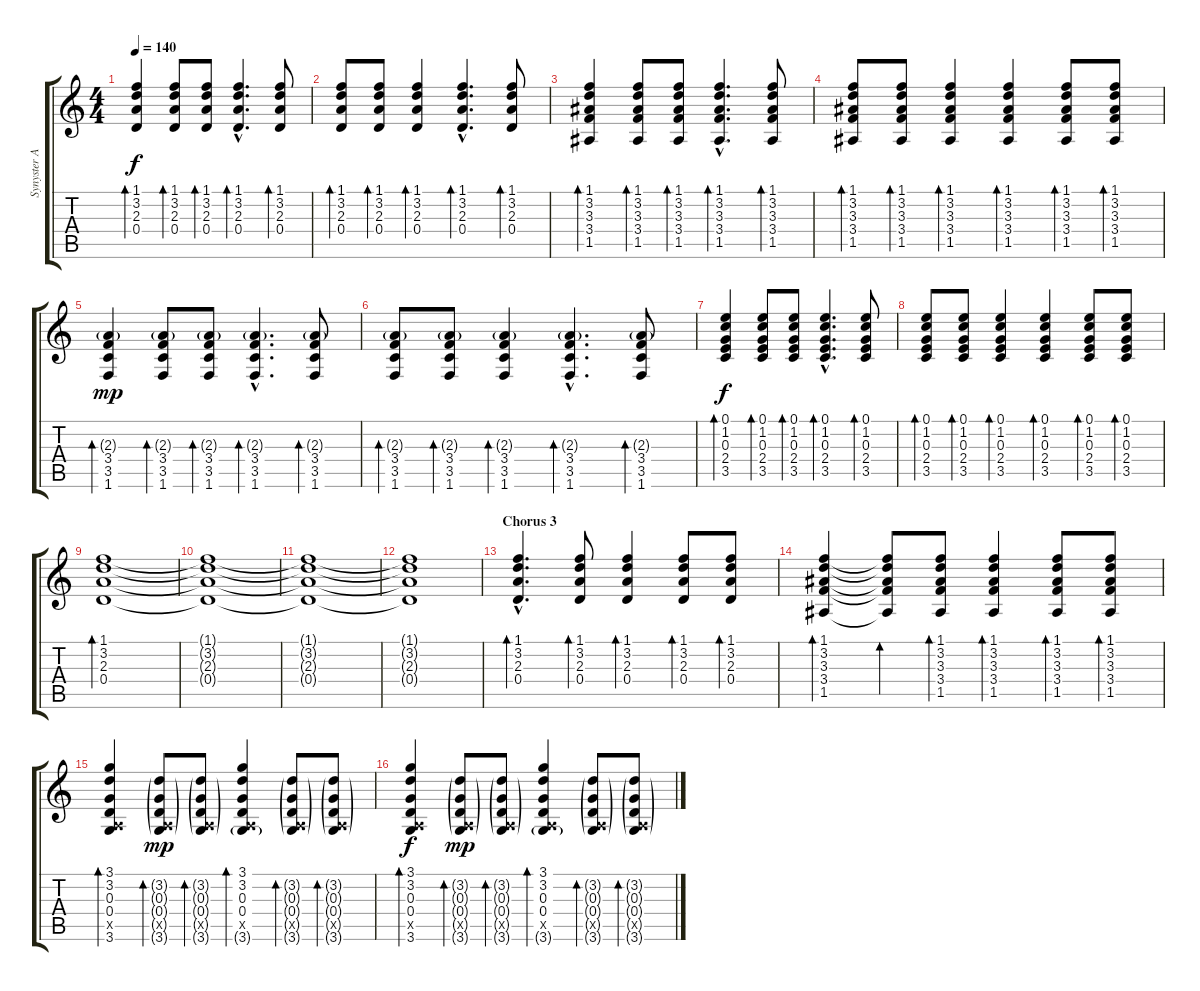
\track ("Synyster Acoustic" "Synyster A") {instrument acousticguitarsteel}
\staff {score tabs}
\tuning (E4 B3 G3 D3 A2 E2) {hide}
\ts (4 4)
\tempo 140
\clef g2
\ks c
(1.1 3.2 2.3 0.4).4{bd 60 dy f} (1.1 3.2 2.3 0.4).8{bd 60} (1.1 3.2 2.3 0.4).8{bd 60} (1.1{hac} 3.2{hac} 2.3{hac} 0.4{hac}).4{d bd 60} (1.1 3.2 2.3 0.4).8{bd 60} |
(1.1 3.2 2.3 0.4).8{bd 60} (1.1 3.2 2.3 0.4).8{bd 60} (1.1 3.2 2.3 0.4).4{bd 60} (1.1{hac} 3.2{hac} 2.3{hac} 0.4{hac}).4{d bd 60} (1.1 3.2 2.3 0.4).8{bd 60} |
(1.1 3.2 3.3 3.4 1.5).4{bd 60} (1.1 3.2 3.3 3.4 1.5).8{bd 60} (1.1 3.2 3.3 3.4 1.5).8{bd 60} (1.1{hac} 3.2{hac} 3.3{hac} 3.4{hac} 1.5{hac}).4{d bd 60} (1.1 3.2 3.3 3.4 1.5).8{bd 60} |
(1.1 3.2 3.3 3.4 1.5).8{bd 60} (1.1 3.2 3.3 3.4 1.5).8{bd 60} (1.1 3.2 3.3 3.4 1.5).4{bd 60} (1.1 3.2 3.3 3.4 1.5).4{bd 60} (1.1 3.2 3.3 3.4 1.5).8{bd 60} (1.1 3.2 3.3 3.4 1.5).8{bd 60} |
(2.3{g} 3.4 3.5 1.6).4{bd 60 dy mp} (2.3{g} 3.4 3.5 1.6).8{bd 60} (2.3{g} 3.4 3.5 1.6).8{bd 60} (2.3{g hac} 3.4{hac} 3.5{hac} 1.6{hac}).4{d bd 60} (2.3{g} 3.4 3.5 1.6).8{bd 60} |
(2.3{g} 3.4 3.5 1.6).8{bd 60} (2.3{g} 3.4 3.5 1.6).8{bd 60} (2.3{g} 3.4 3.5 1.6).4{bd 60} (2.3{g hac} 3.4{hac} 3.5{hac} 1.6{hac}).4{d bd 60} (2.3{g} 3.4 3.5 1.6).8{bd 60} |
(0.1 1.2 0.3 2.4 3.5).4{bd 60 dy f} (0.1 1.2 0.3 2.4 3.5).8{bd 60} (0.1 1.2 0.3 2.4 3.5).8{bd 60} (0.1{hac} 1.2{hac} 0.3{hac} 2.4{hac} 3.5{hac}).4{d bd 60} (0.1 1.2 0.3 2.4 3.5).8{bd 60} |
(0.1 1.2 0.3 2.4 3.5).8{bd 60} (0.1 1.2 0.3 2.4 3.5).8{bd 60} (0.1 1.2 0.3 2.4 3.5).4{bd 60} (0.1 1.2 0.3 2.4 3.5).4{bd 60} (0.1 1.2 0.3 2.4 3.5).8{bd 60} (0.1 1.2 0.3 2.4 3.5).8{bd 60} |
(1.1 3.2 2.3 0.4).1{bd 60} |
(1.1{t} 3.2{t} 2.3{t} 0.4{t}).1 |
(1.1{t} 3.2{t} 2.3{t} 0.4{t}).1 |
(1.1{t} 3.2{t} 2.3{t} 0.4{t}).1 |
\section ("" "Chorus 3")
(1.1{hac} 3.2{hac} 2.3 0.4{hac}).4{d bd 30} (1.1 3.2 2.3 0.4).8{bd 30} (1.1 3.2 2.3 0.4).4{bd 30} (1.1 3.2 2.3 0.4).8{bd 30} (1.1 3.2 2.3 0.4).8{bd 30} |
(1.1 3.2 3.3 3.4 1.5).4{bd 30} (1.1{t} 3.2{t} 3.3{t} 3.4{t} 1.5{t}).8{bd 30} (1.1 3.2 3.3 3.4 1.5).8{bd 30} (1.1 3.2 3.3 3.4 1.5).4{bd 30} (1.1 3.2 3.3 3.4 1.5).8{bd 30} (1.1 3.2 3.3 3.4 1.5).8{bd 30} |
(3.1 3.2 0.3 0.4 0.5{x} 3.6).4{bd 30} (3.2{g} 0.3{g} 0.4{g} 0.5{g x} 3.6{g}).8{bd 30 dy mp} (3.2{g} 0.3{g} 0.4{g} 0.5{g x} 3.6{g}).8{bd 30} (3.1 3.2 0.3 0.4 0.5{x} 3.6{g}).4{bd 30} (3.2{g} 0.3{g} 0.4{g} 0.5{g x} 3.6{g}).8{bd 60} (3.2{g} 0.3{g} 0.4{g} 0.5{g x} 3.6{g}).8{bd 60} |
(3.1 3.2 0.3 0.4 0.5{x} 3.6).4{bd 30 dy f} (3.2{g} 0.3{g} 0.4{g} 0.5{g x} 3.6{g}).8{bd 30 dy mp} (3.2{g} 0.3{g} 0.4{g} 0.5{g x} 3.6{g}).8{bd 30} (3.1 3.2 0.3 0.4 0.5{x} 3.6{g}).4{bd 30} (3.2{g} 0.3{g} 0.4{g} 0.5{g x} 3.6{g}).8{bd 60} (3.2{g} 0.3{g} 0.4{g} 0.5{g x} 3.6{g}).8{bd 60}
